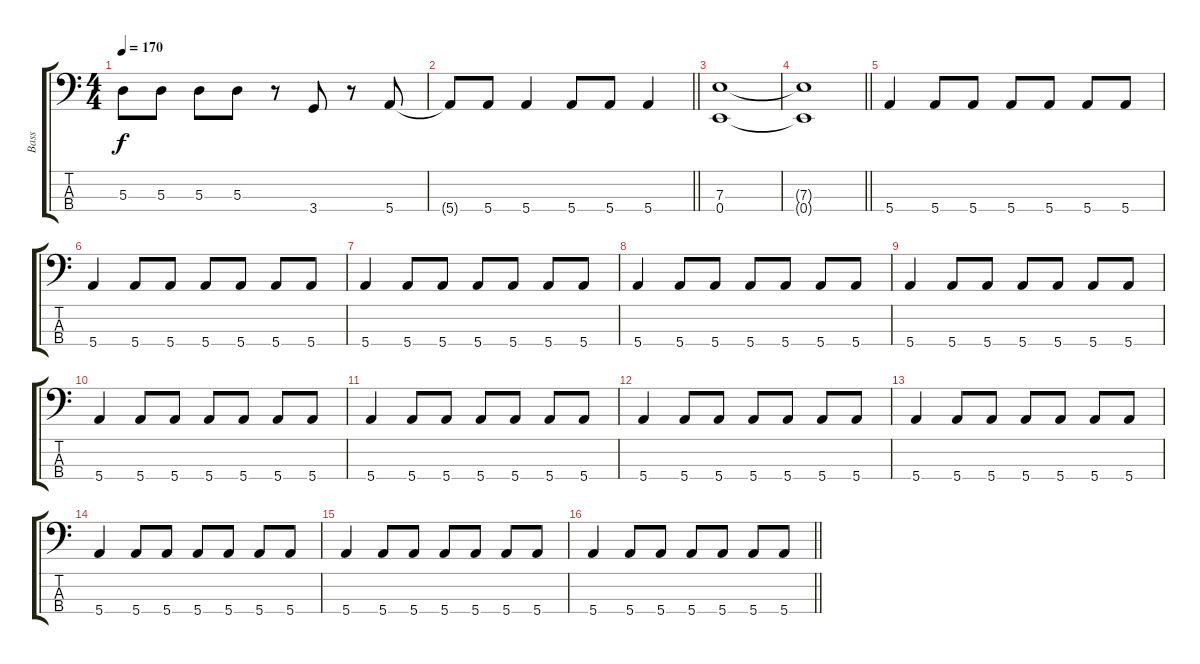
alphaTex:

\track ("Bass" "Bass") {instrument electricbasspick}
\staff {score tabs}
\tuning (G2 D2 A1 E1) {hide}
\ts (4 4)
\tempo 170
\clef f4
\ks c
5.3.8{dy f} 5.3.8 5.3.8 5.3.8 r.8 3.4.8 r.8 5.4.8 |
\barLineRight lightlight
5.4{t}.8 5.4.8 5.4.4 5.4.8 5.4.8 5.4.4 |
\section ("" "")
(7.3 0.4).1 |
\barLineRight lightlight
(7.3{t} 0.4{t}).1 |
\section ("" "")
5.4.4 5.4.8 5.4.8 5.4.8 5.4.8 5.4.8 5.4.8 |
5.4.4 5.4.8 5.4.8 5.4.8 5.4.8 5.4.8 5.4.8 |
5.4.4 5.4.8 5.4.8 5.4.8 5.4.8 5.4.8 5.4.8 |
5.4.4 5.4.8 5.4.8 5.4.8 5.4.8 5.4.8 5.4.8 |
5.4.4 5.4.8 5.4.8 5.4.8 5.4.8 5.4.8 5.4.8 |
5.4.4 5.4.8 5.4.8 5.4.8 5.4.8 5.4.8 5.4.8 |
5.4.4 5.4.8 5.4.8 5.4.8 5.4.8 5.4.8 5.4.8 |
5.4.4 5.4.8 5.4.8 5.4.8 5.4.8 5.4.8 5.4.8 |
5.4.4 5.4.8 5.4.8 5.4.8 5.4.8 5.4.8 5.4.8 |
5.4.4 5.4.8 5.4.8 5.4.8 5.4.8 5.4.8 5.4.8 |
5.4.4 5.4.8 5.4.8 5.4.8 5.4.8 5.4.8 5.4.8 |
\barLineRight lightlight
5.4.4 5.4.8 5.4.8 5.4.8 5.4.8 5.4.8 5.4.8
